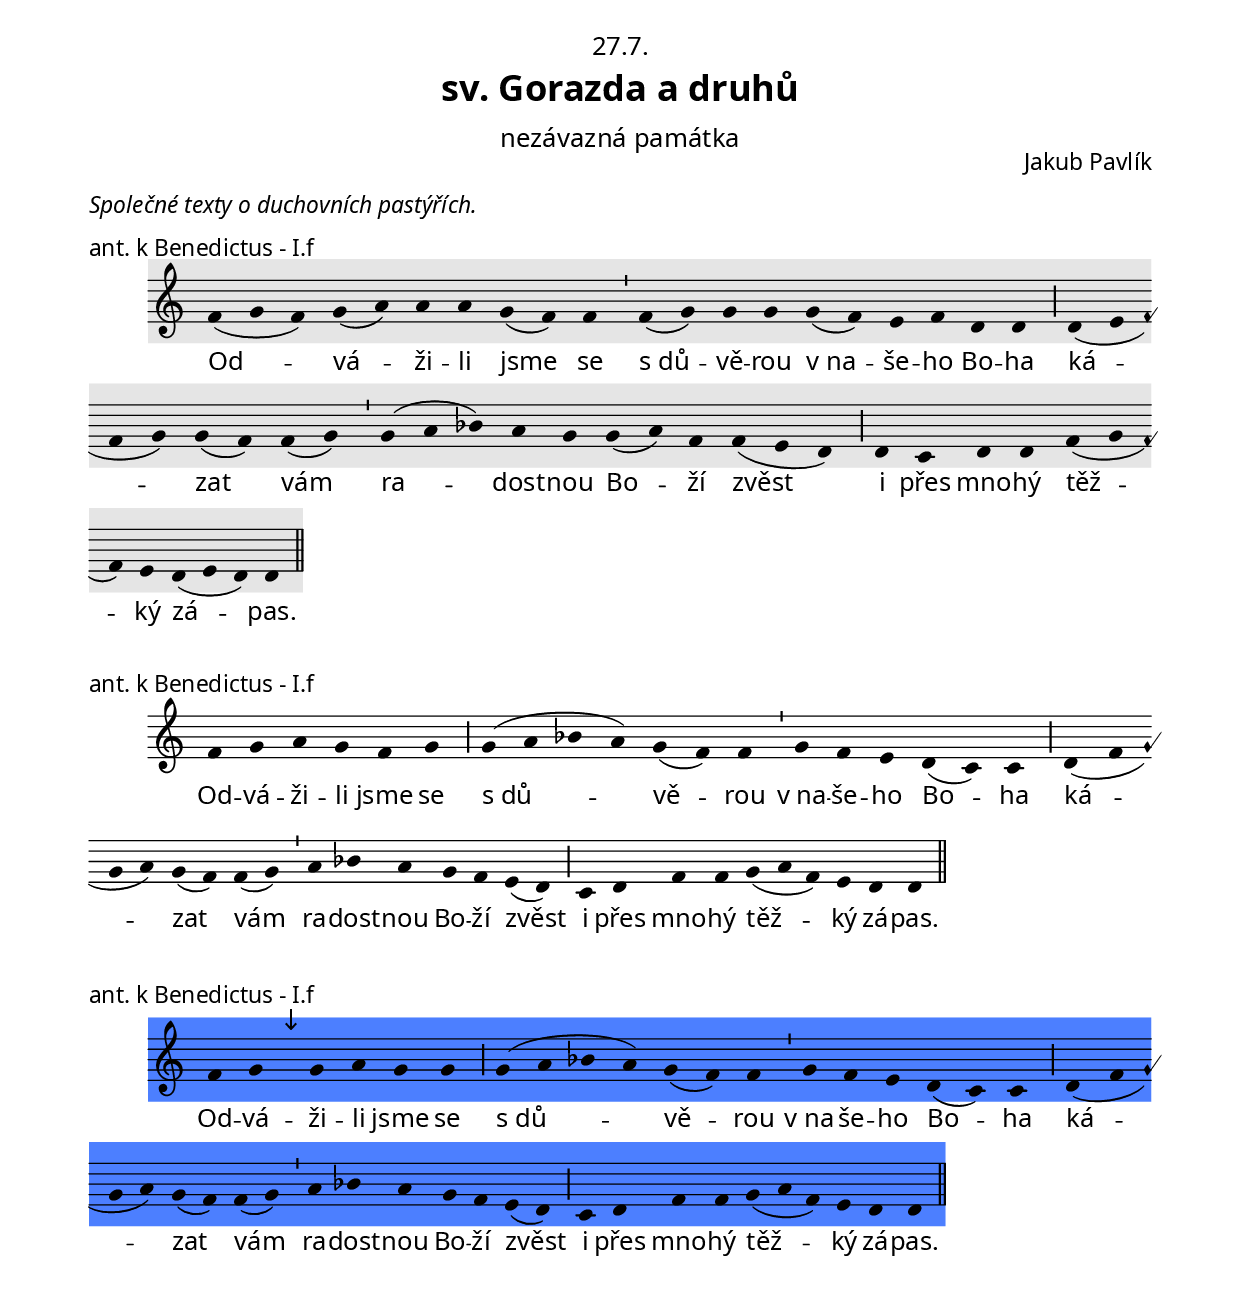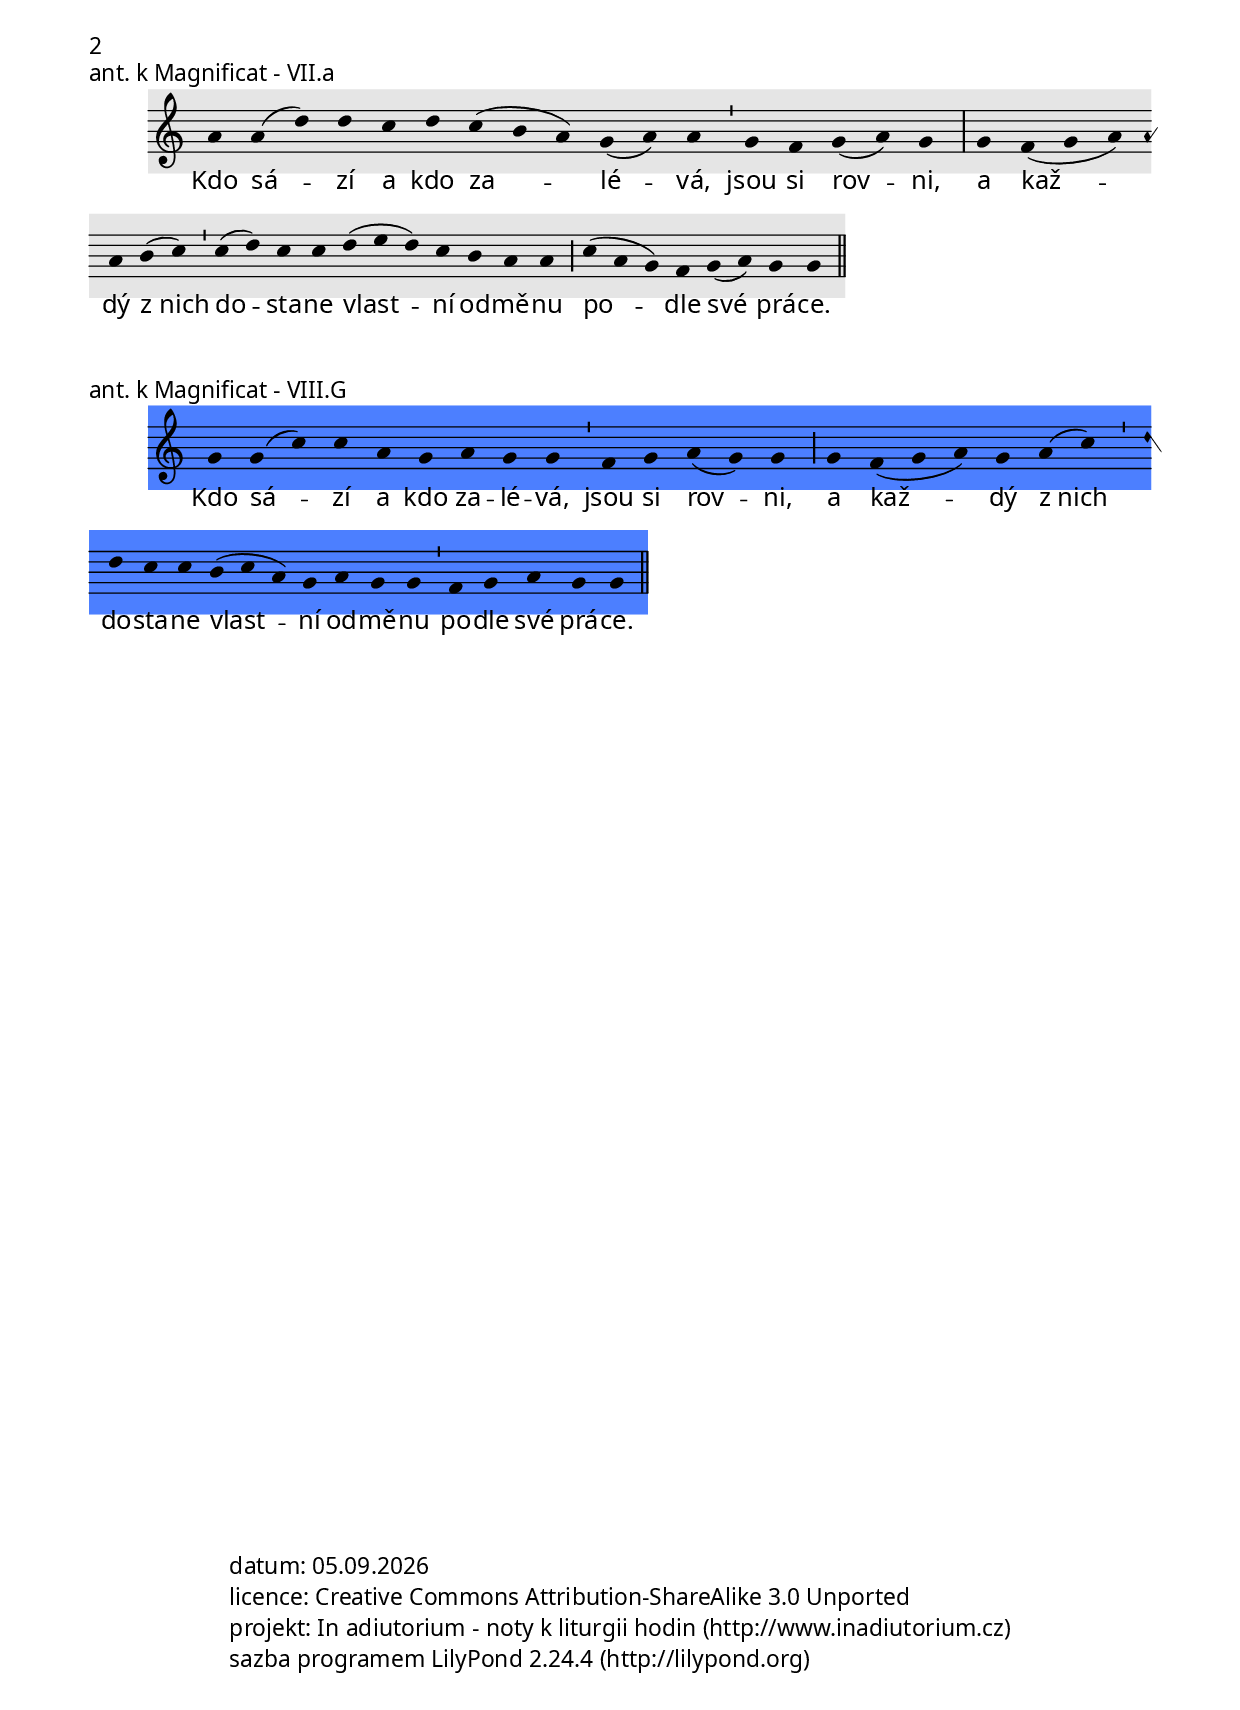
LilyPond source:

\version "2.15.40"

\include "../spolecne.ly"
\include "../dilyresponsorii.ly"

\header {
  title = \markup\titleSvatek
            "sv. Gorazda a druhů"
            "nezávazná památka"
            27.7.
  composer = "Jakub Pavlík"
}

\markup\communia #'(#:pastyr)

\score {
  \relative c' {
    \zvyraznovacSedy
    \choralniRezim
    f4( g f) g( a) a a g( f) f \barMin
    f( g) g g g( f) e f d d \barMaior
    d( e f g) g( f) f( g) \barMin g( a bes) a g g( a) f f( e d) \barMaior
    d c d d f( g f) e d( e d) d \barFinalis
  }
  \addlyrics {
    Od -- vá -- ži -- li jsme se
    s_dů -- vě -- rou v_na -- še -- ho Bo -- ha
    ká -- zat vám ra -- dost -- nou Bo -- ží zvěst
    i přes mno -- hý těž -- ký zá -- pas.
  }
  \header {
    quid = "ant. k Benedictus"
    modus = "I"
    differentia = "f"
    psalmus = ""
    placet = "_jsme se_ je fuj; _zápas_ lépe jen d d"
    id = "aben"
    piece = \markup {\sestavTitulekBezZalmu}
  }
}

\score {
  \relative c' {
    \choralniRezim
    f4 g a g f g \barMaior
    g( a bes a) g( f) f \barMin
    g f e d( c) c \barMaior
    d( f g a) g( f) f( g) \barMin
    a bes a g f e( d) \barMaior
    c d f f g( a f) e d d \barFinalis
  }
  \addlyrics {
    Od -- vá -- ži -- li jsme se
    s_dů -- vě -- rou
    v_na -- še -- ho Bo -- ha
    ká -- zat vám
    ra -- dost -- nou Bo -- ží zvěst
    i přes mno -- hý těž -- ký zá -- pas.
  }
  \header {
    quid = "ant. k Benedictus"
    modus = "I"
    differentia = "f"
    psalmus = ""
    id = "aben"
    piece = \markup {\sestavTitulekBezZalmu}
  }
}

\score {
  \relative c' {
    \zvyraznovacModry
    \choralniRezim
    f4 g \mark\sipka g a g g \barMaior
    g( a bes a) g( f) f \barMin
    g f e d( c) c \barMaior
    d( f g a) g( f) f( g) \barMin
    a bes a g f e( d) \barMaior
    c d f f g( a f) e d d \barFinalis
  }
  \addlyrics {
    Od -- vá -- ži -- li jsme se
    s_dů -- vě -- rou
    v_na -- še -- ho Bo -- ha
    ká -- zat vám
    ra -- dost -- nou Bo -- ží zvěst
    i přes mno -- hý těž -- ký zá -- pas.
  }
  \header {
    quid = "ant. k Benedictus"
    modus = "I"
    differentia = "f"
    psalmus = ""
    id = "aben"
    piece = \markup {\sestavTitulekBezZalmu}
  }
}

\pageBreak

\score {
  \relative c'' {
    \zvyraznovacSedy
    \choralniRezim
    a4 a( d) d c d c( b a) g( a) a \barMin
    g f g( a) g \barMax
    g f( g a) a b( c) \barMin c( d) c c d( e d) c b a a \barMaior
    c( a g) f g( a) g g \barFinalis
  }
  \addlyrics {
    Kdo sá -- zí a kdo za -- lé -- vá,
    jsou si rov -- ni,
    a kaž -- dý z_nich do -- sta -- ne vlast -- ní od -- mě -- nu
    po -- dle své prá -- ce.
  }
  \header {
    quid = "ant. k Magnificat"
    modus = "VII"
    differentia = "a"
    psalmus = ""
    id = "amag"
    piece = \markup {\sestavTitulekBezZalmu}
  }
}

\score {
  \relative c'' {
    \zvyraznovacModry
    \choralniRezim
    g4 g( c) c a g a g g \barMin
    f g a( g) g \barMaior
    g f( g a) g a( c) \barMin
    d c c b( c a) g a g g \barMin
    f g a g g \barFinalis
  }
  \addlyrics {
    Kdo sá -- zí a kdo za -- lé -- vá,
    jsou si rov -- ni,
    a kaž -- dý z_nich
    do -- sta -- ne vlast -- ní od -- mě -- nu
    po -- dle své prá -- ce.
  }
  \header {
    quid = "ant. k Magnificat"
    modus = "VIII"
    differentia = "G"
    psalmus = ""
    id = "amag"
    piece = \markup {\sestavTitulekBezZalmu}
  }
}
